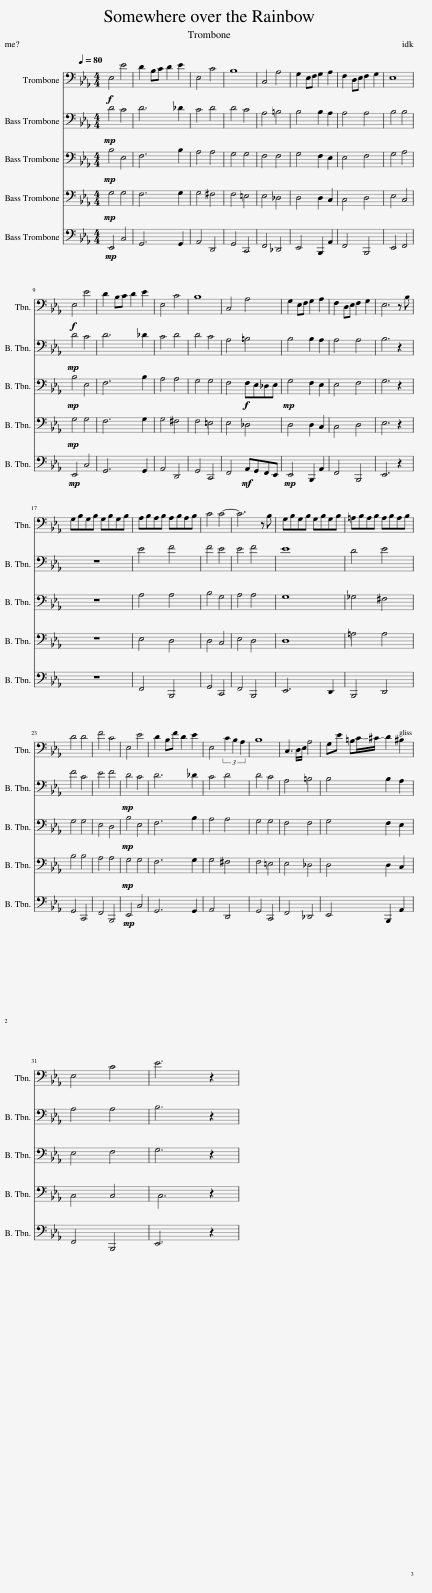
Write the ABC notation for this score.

X:1
%%score 1 2 3 4 5
L:1/8
Q:1/4=80
M:4/4
I:linebreak $
K:Eb
V:1 bass
V:2 bass
V:3 bass
V:4 bass
V:5 bass
V:1
!f! E,4 E4 | D2 B,C D2 E2 | E,4 C4 | B,8 | C,4 A,4 | %5
 G,2 E,F, G,2 A,2 | F,2 D,E, F,2 G,2 | E,8 |$!f! E,4 E4 | D2 B,C D2 E2 | %10
 E,4 C4 | B,8 | C,4 A,4 | G,2 E,F, G,2 A,2 | F,2 D,E, F,2 G,2 | %15
 E,6 z B, |$ G,B,G,B, G,B,G,B, | A,B,A,B, A,B,A,B, | C4 C4- | C6 z B, | %20
 G,B,G,B, G,B,G,B, | =A,B,A,B, A,B,A,B, |$ D4 D4 | F4 C4 | E,4 E4 | %25
 D2 B,F D2 E2 | E,4 (3C2 B,2 A,2 | B,8 | C,3 D,/E,/ A,4 | G,E !-(!=G,!-(!C/!-(!^C/ !-)!D2 ^B,2 |$ %30
 E,4 C4 | E6 z2 | %32
V:2
!mp! D4 C4 | D6 _D2 | C4 D4 | D4 C4 | A,4 =B,4 | %5
 B,4 B,2 A,2 | A,4 A,4 | B,4 B,4 |$!mp! D4 C4 | D6 _D2 | %10
 C4 D4 | D4 C4 | A,4 =B,4 | B,4 B,2 A,2 | A,4 A,4 | %15
 B,6 z2 |$ z8 | E4 F4 | F4 E4 | E4 F4 | %20
 E8 | D4 E4 |$ F4 C4 | E4 F4 |!mp! D4 C4 | %25
 D6 _D2 | C4 D4 | D4 C4 | A,4 =B,4 | B,4 B,2 A,2 |$ %30
 A,4 A,4 | B,6 z2 | %32
V:3
!mp! B,4 E,4 | F,6 B,2 | A,4 A,4 | G,4 G,4 | F,4 F,4 | %5
 G,4 F,2 E,2 | E,4 F,4 | G,4 A,4 |$!mp! B,4 E,4 | F,6 B,2 | %10
 A,4 A,4 | G,4 G,4 | F,4!f! F,E,_D,E, |!mp! G,4 F,2 E,2 | E,4 F,4 | %15
 G,6 z2 |$ z8 | A,4 A,4 | B,4 G,4 | A,4 A,4 | %20
 G,8 | _G,4 ^F,4 |$ G,4 G,4 | E,4 D,4 |!mp! B,4 E,4 | %25
 F,6 B,2 | A,4 A,4 | G,4 G,4 | F,4 F,4 | G,4 F,2 E,2 |$ %30
 E,4 F,4 | G,6 z2 | %32
V:4
!mp! G,4 G,4 | F,6 G,2 | G,4 ^F,4 | F,4 =E,4 | E,4 _D,4 | %5
 D,4 D,2 C,2 | C,4 D,4 | E,4 C,4 |$!mp! G,4 G,4 | F,6 G,2 | %10
 G,4 ^F,4 | F,4 =E,4 | E,4 _D,4 | D,4 D,2 C,2 | C,4 D,4 | %15
 E,6 z2 |$ z8 | E,4 D,4 | D,4 C,4 | E,4 D,4 | %20
 D,8 | =A,4 A,4 |$ B,4 B,4 | A,4 A,4 |!mp! G,4 G,4 | %25
 F,6 G,2 | G,4 ^F,4 | F,4 =E,4 | E,4 _D,4 | D,4 D,2 C,2 |$ %30
 C,4 C,4 | G,6 z2 | %32
V:5
!mp! E,,4 C,4 | G,,6 G,,2 | A,,4 D,,4 | G,,4 C,,4 | F,,4 _D,,4 | %5
 E,,4 B,,,2 A,,2 | F,,4 B,,,4 | E,,4 F,,4 |$!mp! E,,4 C,4 | G,,6 G,,2 | %10
 A,,4 D,,4 | G,,4 C,,4 | F,,4!mf! A,,G,,F,,E,, |!mp! E,,4 B,,,2 A,,2 | F,,4 B,,,4 | %15
 E,,6 z2 |$ z8 | F,,4 B,,,4 | G,,4 C,,4 | F,,4 B,,,4 | %20
 E,,6 D,,2 | B,,,4 D,,4 |$ G,,4 C,,4 | F,,4 B,,,4 |!mp! E,,4 C,4 | %25
 G,,6 G,,2 | A,,4 D,,4 | G,,4 C,,4 | F,,4 _D,,4 | E,,4 B,,,2 A,,2 |$ %30
 F,,4 B,,,4 | E,,6 z2 | %32
